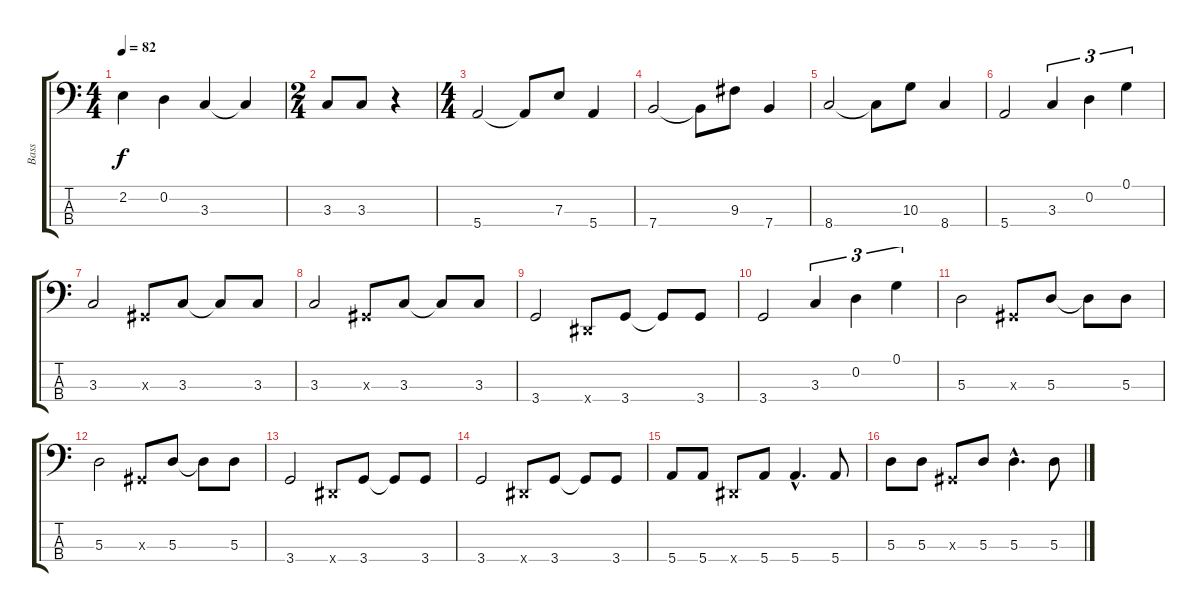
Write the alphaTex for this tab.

\track ("Bass " "Bass ") {instrument electricbassfinger}
\staff {score tabs}
\tuning (G2 D2 A1 E1) {hide}
\ts (4 4)
\tempo 82
\clef f4
\ks c
2.2.4{dy f} 0.2.4 3.3.4 3.3{t}.4 |
\ts (2 4)
3.3.8 3.3.8 r.4 |
\ts (4 4)
5.4.2 5.4{t}.8 7.3.8 5.4.4 |
7.4.2 7.4{t}.8 9.3.8 7.4.4 |
8.4.2 8.4{t}.8 10.3.8 8.4.4 |
5.4.2 3.3.4{tu (3 2)} 0.2.4{tu (3 2)} 0.1.4{tu (3 2)} |
3.3.2 -1.3{x}.8 3.3.8 3.3{t}.8 3.3.8 |
3.3.2 -1.3{x}.8 3.3.8 3.3{t}.8 3.3.8 |
3.4.2 -1.4{x}.8 3.4.8 3.4{t}.8 3.4.8 |
3.4.2 3.3.4{tu (3 2)} 0.2.4{tu (3 2)} 0.1.4{tu (3 2)} |
5.3.2 -1.3{x}.8 5.3.8 5.3{t}.8 5.3.8 |
5.3.2 -1.3{x}.8 5.3.8 5.3{t}.8 5.3.8 |
3.4.2 -1.4{x}.8 3.4.8 3.4{t}.8 3.4.8 |
3.4.2 -1.4{x}.8 3.4.8 3.4{t}.8 3.4.8 |
5.4.8 5.4.8 -1.4{x}.8 5.4.8 5.4{hac}.4{d} 5.4.8 |
5.3.8 5.3.8 -1.3{x}.8 5.3.8 5.3{hac}.4{d} 5.3.8
